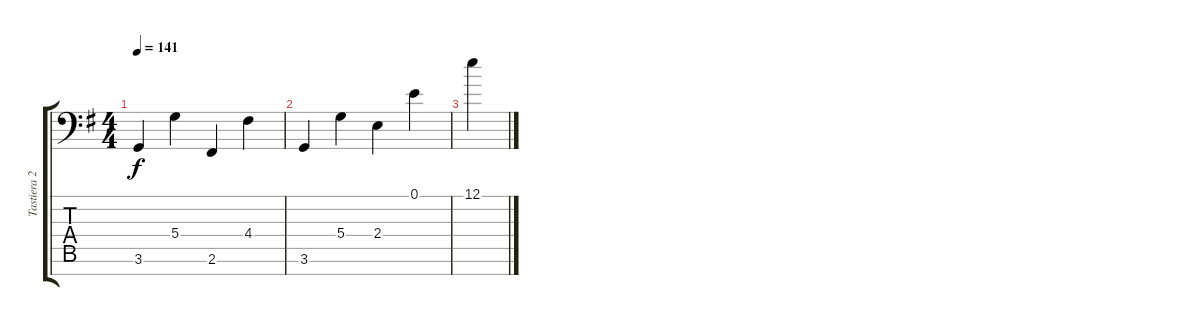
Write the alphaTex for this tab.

\track ("Tastiera 2" "Tastiera 2") {instrument synthbrass1}
\staff {score tabs}
\tuning (E4 B3 G3 D3 A2 E2 A1) {hide}
\ts (4 4)
\tempo 141
\clef f4
\ks eminor
3.6.4{dy f} 5.4.4 2.6.4 4.4.4 |
3.6.4 5.4.4 2.4.4 0.1.4 |
12.1.4
